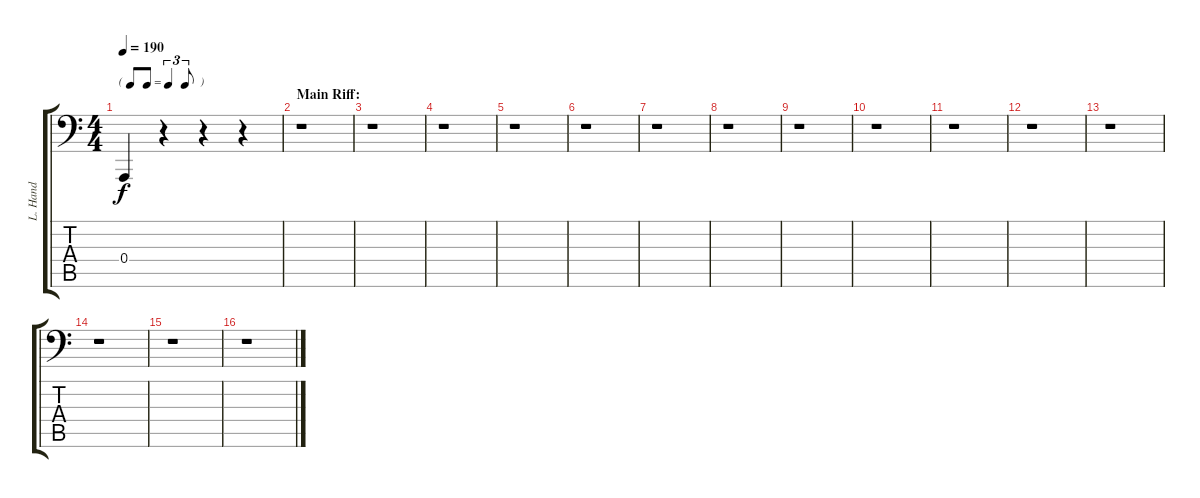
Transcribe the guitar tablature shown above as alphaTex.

\track ("L. Hand" "L. Hand") {instrument electricgrandpiano}
\staff {score tabs}
\tuning (C3 G2 D2 A1 E1 B0) {hide}
\ts (4 4)
\tf triplet8th
\tempo 190
\clef f4
\ks c
0.4.4{dy f} r.4 r.4 r.4 |
\section ("" "Main Riff:")
r.1 |
r.1 |
r.1 |
r.1 |
r.1 |
r.1 |
r.1 |
r.1 |
r.1 |
r.1 |
r.1 |
r.1 |
r.1 |
r.1 |
r.1
